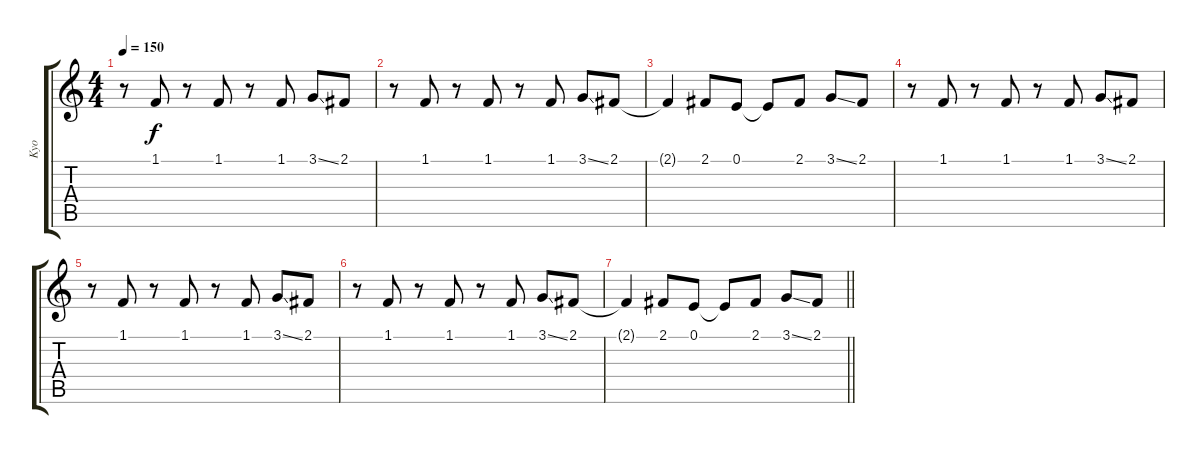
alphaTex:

\track ("Kyo" "Kyo") {instrument sopranosax}
\staff {score tabs}
\tuning (E4 B3 G3 D3 A2 E2) {hide}
\ts (4 4)
\tempo 150
\clef g2
\ks c
r.8{dy f} 1.1.8 r.8 1.1.8 r.8 1.1.8 3.1{ss}.8 2.1.8 |
r.8 1.1.8 r.8 1.1.8 r.8 1.1.8 3.1{ss}.8 2.1.8 |
2.1{t}.4 2.1.8 0.1.8 0.1{t}.8 2.1.8 3.1{ss}.8 2.1.8 |
r.8 1.1.8 r.8 1.1.8 r.8 1.1.8 3.1{ss}.8 2.1.8 |
r.8 1.1.8 r.8 1.1.8 r.8 1.1.8 3.1{ss}.8 2.1.8 |
r.8 1.1.8 r.8 1.1.8 r.8 1.1.8 3.1{ss}.8 2.1.8 |
\barLineRight lightlight
2.1{t}.4 2.1.8 0.1.8 0.1{t}.8 2.1.8 3.1{ss}.8 2.1.8
